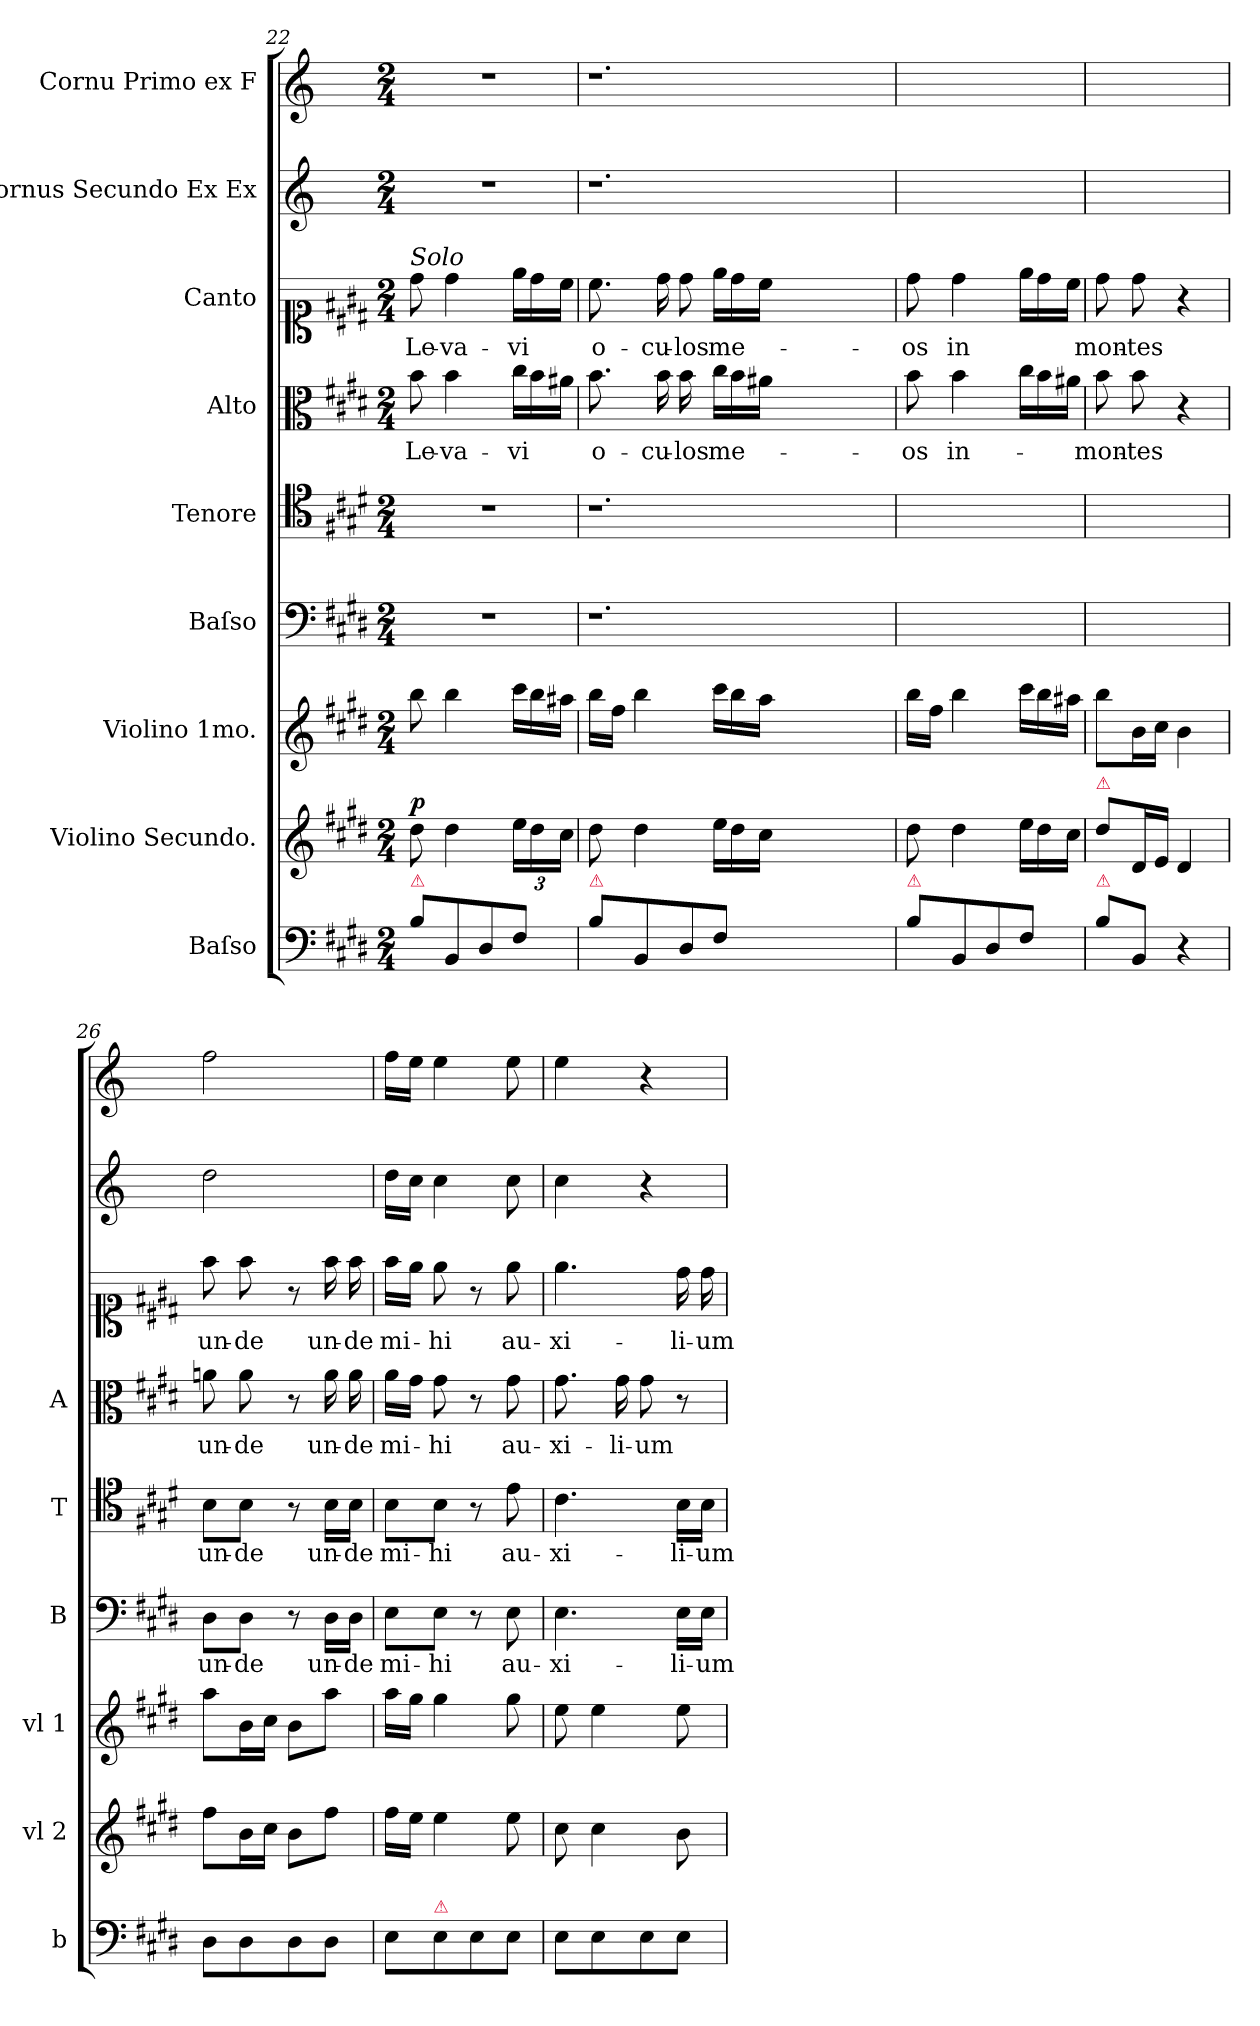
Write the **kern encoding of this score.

**kern	**kern	**dynam	**kern	**kern	**text	**kern	**text	**kern	**text	**kern	**text	**kern	**kern
*part9	*part8	*part8	*part7	*part6	*part6	*part5	*part5	*part4	*part4	*part3	*part3	*part2	*part1
*staff9	*staff8	*staff8	*staff7	*staff6	*staff6	*staff5	*staff5	*staff4	*staff4	*staff3	*staff3	*staff2	*staff1
*I"Baſso	*I"Violino Secundo.	*	*I"Violino 1mo.	*I"Baſso	*	*I"Tenore	*	*I"Alto	*	*I"Canto	*	*I"Cornus Secundo Ex Ex	*I"Cornu Primo ex F
*I'b	*I'vl 2	*	*I'vl 1	*I'B	*	*I'T	*	*I'A	*	*	*	*	*
*clefF4	*clefG2	*	*clefG2	*clefF4	*	*clefC4	*	*clefC3	*	*clefC1	*	*clefG2	*clefG2
*	*	*	*	*	*	*	*	*	*	*	*	*ITrd5c8	*ITrd5c8
*k[f#c#g#d#]	*k[f#c#g#d#]	*	*k[f#c#g#d#]	*k[f#c#g#d#]	*	*k[f#c#g#d#]	*	*k[f#c#g#d#]	*	*k[f#c#g#d#]	*	*k[f#c#g#d#]	*k[f#c#g#d#]
*M2/4	*M2/4	*	*M2/4	*M2/4	*	*M2/4	*	*M2/4	*	*M2/4	*	*M2/4	*M2/4
=22	=22	=22	=22	=22	=22	=22	=22	=22	=22	=22	=22	=22	=22
!	!	!	!	!	!	!	!	!	!	!LO:TX:a:i:t=Solo	!	!	!
!LO:TX:a:color=crimson:t=⚠	!	!	!	!	!	!	!	!	!	!	!	!	!
!	!	!LO:DY:a	!	!	!	!	!	!	!	!	!	!	!
8B\L	8dd#\	p	8bb\	2r	.	2r	.	8b\	Le-	8dd#\	Le-	2r	2r
8BB/	4dd#\	.	4bb\	.	.	.	.	4b\	-va-	4dd#\	-va-	.	.
8D#/	.	.	.	.	.	.	.	.	.	.	.	.	.
*	*	*	*Xtuplet	*	*	*	*	*Xtuplet	*	*Xtuplet	*	*	*
8F#/J	24ee\LL	.	24ccc#\LL	.	.	.	.	24cc#\LL	-vi	24ee\LL	-vi	.	.
.	24dd#\	.	24bb\	.	.	.	.	24b\	.	24dd#\	.	.	.
.	24cc#\JJ	.	24aa#X\JJ	.	.	.	.	24a#X\JJ	.	24cc#\JJ	.	.	.
=23	=23	=23	=23	=23	=23	=23	=23	=23	=23	=23	=23	=23	=23
!LO:TX:a:color=crimson:t=⚠	!	!	!	!	!	!	!	!	!	!	!	!	!
8B\L	8dd#\	.	16bb\LL	1.r	.	1.r	.	8.b\	o-	8.cc#\	o-	1.r	1.r
.	.	.	16ff#\JJ	.	.	.	.	.	.	.	.	.	.
8BB/	4dd#\	.	4bb\	.	.	.	.	.	.	.	.	.	.
.	.	.	.	.	.	.	.	16b\	-cu-	16dd#\	-cu-	.	.
!	!	!	!	!	!	!	!	!LO:N:vis=16	!	!	!	!	!
8D#/	.	.	.	.	.	.	.	8b\	-los	8dd#\	-los	.	.
*	*Xtuplet	*	*	*	*	*	*	*	*	*	*	*	*
8F#/J	24ee\LL	.	24ccc#\LL	.	.	.	.	24cc#\LL	me-	24ee\LL	me-	.	.
.	24dd#\	.	24bb\	.	.	.	.	24b\	.	24dd#\	.	.	.
.	24cc#\JJ	.	24aa\JJ	.	.	.	.	24a#X\JJ	.	24cc#\JJ	.	.	.
1ryy	1ryy	.	1ryy	.	.	.	.	1ryy	.	1ryy	.	.	.
=24	=24	=24	=24	=24	=24	=24	=24	=24	=24	=24	=24	=24	=24
!LO:TX:a:color=crimson:t=⚠	!	!	!	!	!	!	!	!	!	!	!	!	!
8B\L	8dd#\	.	16bb\LL	2ryy	.	2ryy	.	8b\	-os	8dd#\	-os	2ryy	2ryy
.	.	.	16ff#\JJ	.	.	.	.	.	.	.	.	.	.
8BB/	4dd#\	.	4bb\	.	.	.	.	4b\	in-	4dd#\	in	.	.
8D#/	.	.	.	.	.	.	.	.	.	.	.	.	.
8F#/J	24ee\LL	.	24ccc#\LL	.	.	.	.	24cc#\LL	.	24ee\LL	.	.	.
.	24dd#\	.	24bb\	.	.	.	.	24b\	.	24dd#\	.	.	.
.	24cc#\JJ	.	24aa#X\JJ	.	.	.	.	24a#X\JJ	.	24cc#\JJ	.	.	.
=25	=25	=25	=25	=25	=25	=25	=25	=25	=25	=25	=25	=25	=25
!	!LO:TX:a:color=crimson:t=⚠	!	!	!	!	!	!	!	!	!	!	!	!
!LO:TX:a:color=crimson:t=⚠	!	!	!	!	!	!	!	!	!	!	!	!	!
8B\L	8dd#\L	.	8bb\L	2ryy	.	2ryy	.	8b\	mon-	8dd#\	mon-	2ryy	2ryy
8BB/J	16d#/L	.	16b\L	.	.	.	.	8b\	-tes	8dd#\	-tes	.	.
.	16e/JJ	.	16cc#\JJ	.	.	.	.	.	.	.	.	.	.
4r	4d#/	.	4b\	.	.	.	.	4r	.	4r	.	.	.
=26	=26	=26	=26	=26	=26	=26	=26	=26	=26	=26	=26	=26	=26
8D#\L	8ff#\L	.	8aa\L	8D#\L	un-	8B\L	un-	8an\	un-	8ff#\	un-	2f#\	2a\
8D#\	16b\L	.	16b\L	8D#\J	-de	8B\J	-de	8a\	-de	8ff#\	-de	.	.
.	16cc#\JJ	.	16cc#\JJ	.	.	.	.	.	.	.	.	.	.
8D#\	8b\L	.	8b\L	8r	.	8r	.	8r	.	8r	.	.	.
!	!	!	!	!	!LO:LY:i	!	!LO:LY:i	!	!	!	!LO:LY:i	!	!
8D#\J	8ff#\J	.	8aa\J	16D#\LL	un-	16B\LL	un-	16a\	un-	16ff#\	un-	.	.
!	!	!	!	!	!LO:LY:i	!	!LO:LY:i	!	!	!	!LO:LY:i	!	!
.	.	.	.	16D#\JJ	-de	16B\JJ	-de	16a\	-de	16ff#\	-de	.	.
=27	=27	=27	=27	=27	=27	=27	=27	=27	=27	=27	=27	=27	=27
8E\L	16ff#\LL	.	16aa\LL	8E\L	mi-	8B\L	mi-	16a\LL	mi-	16ff#\LL	mi-	16f#\LL	16a\LL
.	16ee\JJ	.	16gg#\JJ	.	.	.	.	16g#\JJ	.	16ee\JJ	.	16e\JJ	16g#\JJ
!LO:TX:a:color=crimson:t=⚠	!	!	!	!	!	!	!	!	!	!	!	!	!
8E\	4ee\	.	4gg#\	8E\J	-hi	8B\J	-hi	8g#\	-hi	8ee\	-hi	4e\	4g#\
8E\	.	.	.	8r	.	8r	.	8r	.	8r	.	.	.
8E\J	8ee\	.	8gg#\	8E\	au-	8e\	au-	8g#\	au-	8ee\	au-	8e\	8g#\
=28	=28	=28	=28	=28	=28	=28	=28	=28	=28	=28	=28	=28	=28
8E\L	8cc#\	.	8ee\	4.E\	-xi-	4.c#\	-xi-	8.g#\	-xi-	4.ee\	-xi-	4e\	4g#\
8E\	4cc#\	.	4ee\	.	.	.	.	.	.	.	.	.	.
.	.	.	.	.	.	.	.	16g#	-li-	.	.	.	.
8E\	.	.	.	.	.	.	.	8g#	-um	.	.	4r	4r
8E\J	8b\	.	8ee\	16E\LL	-li-	16B\LL	-li-	8r	.	16dd#\	-li-	.	.
.	.	.	.	16E\JJ	-um	16B\JJ	-um	.	.	16dd#\	-um	.	.
=	=	=	=	=	=	=	=	=	=	=	=	=	=
*-	*-	*-	*-	*-	*-	*-	*-	*-	*-	*-	*-	*-	*-
